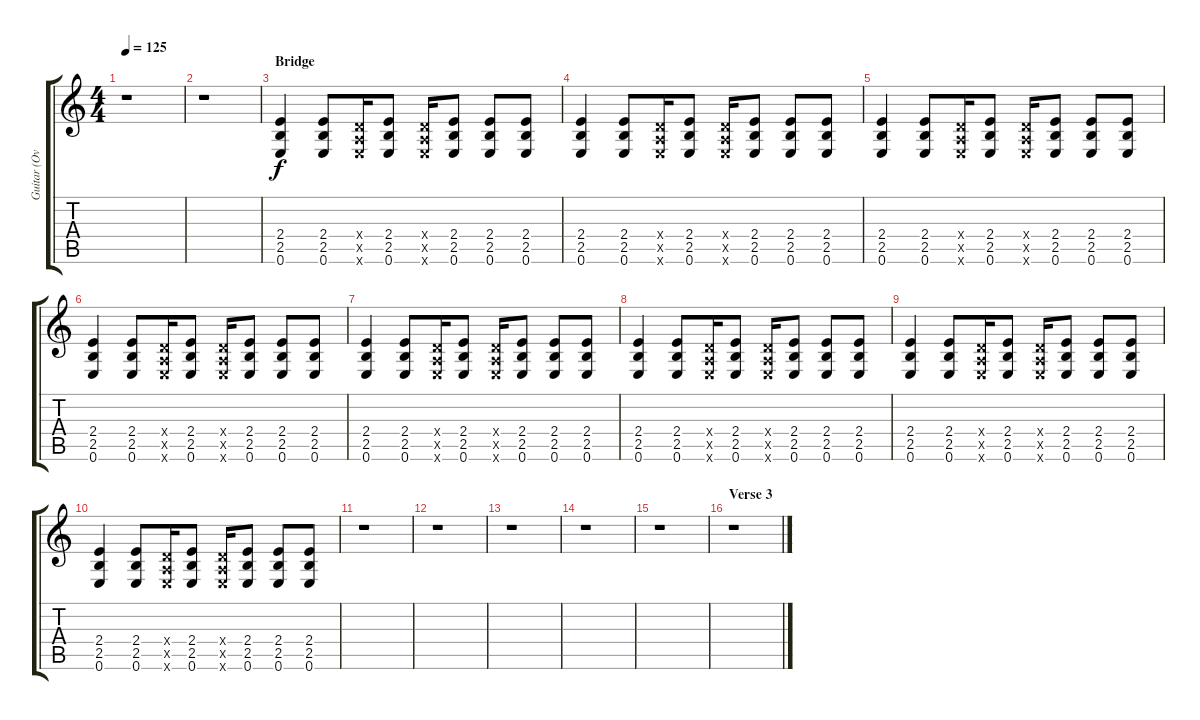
\track ("Guitar (Overdub Overdrive)" "Guitar (Ov") {instrument overdrivenguitar}
\staff {score tabs}
\tuning (E4 B3 G3 D3 A2 E2) {hide}
\ts (4 4)
\tempo 125
\clef g2
\ks c
r.1{dy f} |
r.1 |
\section ("" "Bridge")
(2.4 2.5 0.6).4 (2.4 2.5 0.6).8 (0.4{x} 0.5{x} 0.6{x}).16 (2.4 2.5 0.6).8 (0.4{x} 0.5{x} 0.6{x}).16 (2.4 2.5 0.6).8 (2.4 2.5 0.6).8 (2.4 2.5 0.6).8 |
(2.4 2.5 0.6).4 (2.4 2.5 0.6).8 (0.4{x} 0.5{x} 0.6{x}).16 (2.4 2.5 0.6).8 (0.4{x} 0.5{x} 0.6{x}).16 (2.4 2.5 0.6).8 (2.4 2.5 0.6).8 (2.4 2.5 0.6).8 |
(2.4 2.5 0.6).4 (2.4 2.5 0.6).8 (0.4{x} 0.5{x} 0.6{x}).16 (2.4 2.5 0.6).8 (0.4{x} 0.5{x} 0.6{x}).16 (2.4 2.5 0.6).8 (2.4 2.5 0.6).8 (2.4 2.5 0.6).8 |
(2.4 2.5 0.6).4 (2.4 2.5 0.6).8 (0.4{x} 0.5{x} 0.6{x}).16 (2.4 2.5 0.6).8 (0.4{x} 0.5{x} 0.6{x}).16 (2.4 2.5 0.6).8 (2.4 2.5 0.6).8 (2.4 2.5 0.6).8 |
(2.4 2.5 0.6).4 (2.4 2.5 0.6).8 (0.4{x} 0.5{x} 0.6{x}).16 (2.4 2.5 0.6).8 (0.4{x} 0.5{x} 0.6{x}).16 (2.4 2.5 0.6).8 (2.4 2.5 0.6).8 (2.4 2.5 0.6).8 |
(2.4 2.5 0.6).4 (2.4 2.5 0.6).8 (0.4{x} 0.5{x} 0.6{x}).16 (2.4 2.5 0.6).8 (0.4{x} 0.5{x} 0.6{x}).16 (2.4 2.5 0.6).8 (2.4 2.5 0.6).8 (2.4 2.5 0.6).8 |
(2.4 2.5 0.6).4 (2.4 2.5 0.6).8 (0.4{x} 0.5{x} 0.6{x}).16 (2.4 2.5 0.6).8 (0.4{x} 0.5{x} 0.6{x}).16 (2.4 2.5 0.6).8 (2.4 2.5 0.6).8 (2.4 2.5 0.6).8 |
(2.4 2.5 0.6).4 (2.4 2.5 0.6).8 (0.4{x} 0.5{x} 0.6{x}).16 (2.4 2.5 0.6).8 (0.4{x} 0.5{x} 0.6{x}).16 (2.4 2.5 0.6).8 (2.4 2.5 0.6).8 (2.4 2.5 0.6).8 |
r.1 |
r.1 |
r.1 |
r.1 |
r.1 |
\section ("" "Verse 3")
r.1
